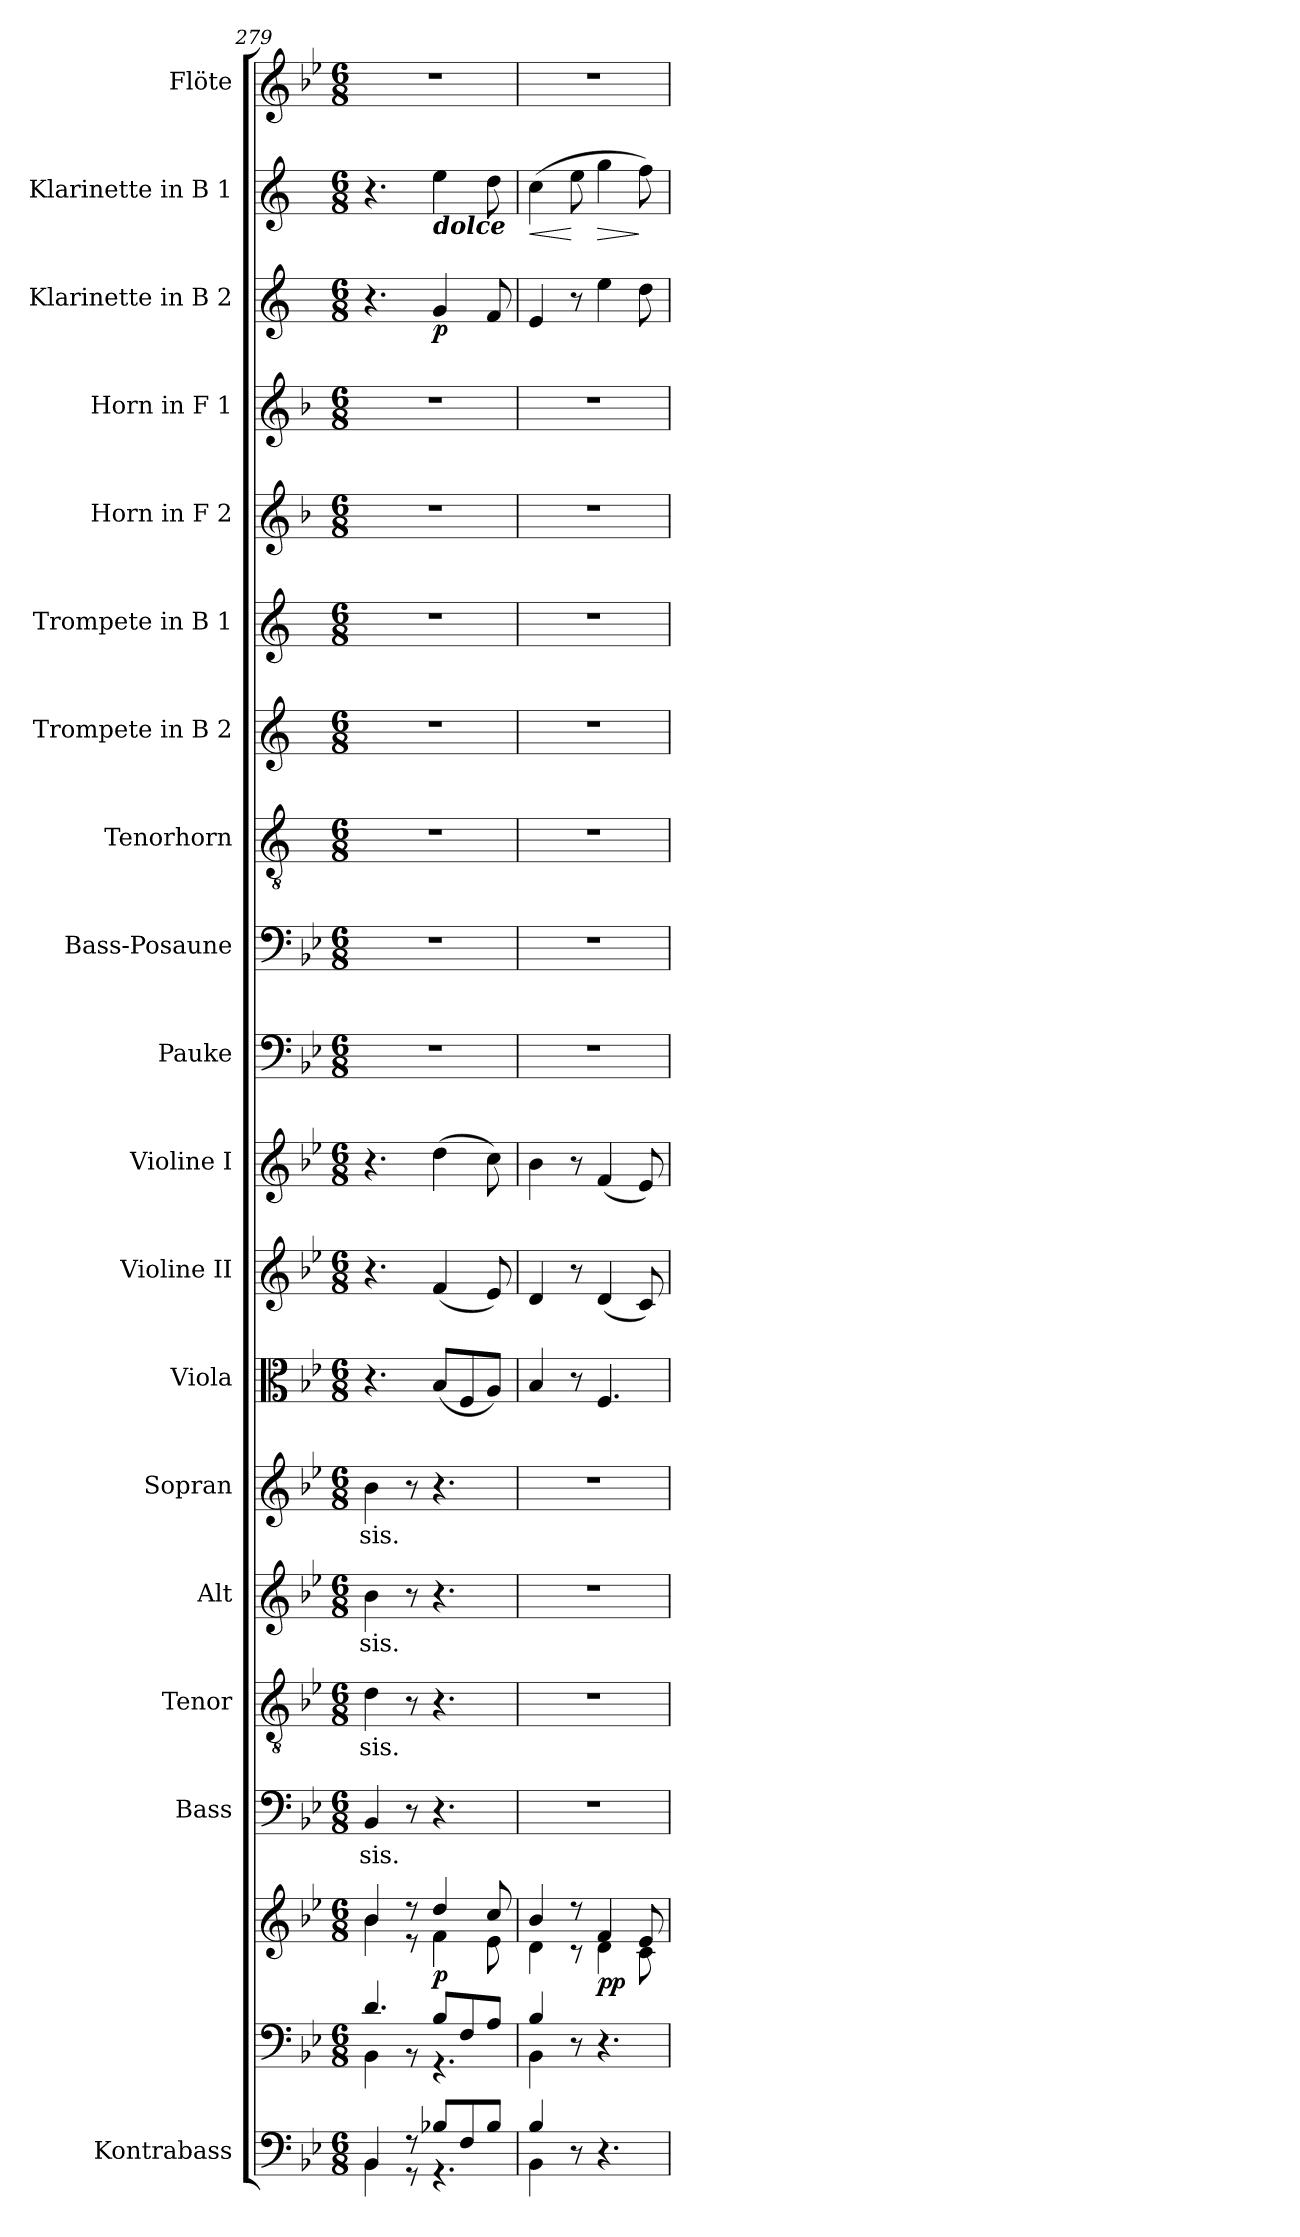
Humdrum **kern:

**kern	**kern	**kern	**dynam	**kern	**text	**kern	**text	**kern	**text	**kern	**text	**kern	**kern	**kern	**kern	**kern	**kern	**kern	**kern	**kern	**kern	**kern	**dynam	**kern	**dynam	**kern
*part19	*part18	*part18	*part18	*part17	*part17	*part16	*part16	*part15	*part15	*part14	*part14	*part13	*part12	*part11	*part10	*part9	*part8	*part7	*part6	*part5	*part4	*part3	*part3	*part2	*part2	*part1
*staff20	*staff19	*staff18	*staff18/19	*staff17	*staff17	*staff16	*staff16	*staff15	*staff15	*staff14	*staff14	*staff13	*staff12	*staff11	*staff10	*staff9	*staff8	*staff7	*staff6	*staff5	*staff4	*staff3	*staff3	*staff2	*staff2	*staff1
*I"Kontrabass	*	*	*	*I"Bass	*	*I"Tenor	*	*I"Alt	*	*I"Sopran	*	*I"Viola	*I"Violine II	*I"Violine I	*I"Pauke	*I"Bass-Posaune	*I"Tenorhorn	*I"Trompete in B 2	*I"Trompete in B 1	*I"Horn in F 2	*I"Horn in F 1	*I"Klarinette in B 2	*	*I"Klarinette in B 1	*	*I"Flöte
*I'Kb.	*	*	*	*I'B	*	*I'T	*	*I'A	*	*I'S	*	*I'Vla.	*I'Vl. II	*I'Vl. I	*I'Pk.	*I'B. Pos.	*I'T	*	*	*I'Hrn. 2	*I'Hrn. 1	*	*	*	*	*I'Fl.
*clefF4	*clefF4	*clefG2	*	*clefF4	*	*clefGv2	*	*clefG2	*	*clefG2	*	*clefC3	*clefG2	*clefG2	*clefF4	*clefF4	*clefGv2	*clefG2	*clefG2	*clefG2	*clefG2	*clefG2	*	*clefG2	*	*clefG2
*ITrd7c12	*	*	*	*	*	*	*	*	*	*	*	*	*	*	*	*	*ITrd1c2	*ITrd1c2	*ITrd1c2	*ITrd4c7	*ITrd4c7	*ITrd1c2	*	*ITrd1c2	*	*
*k[b-e-]	*k[b-e-]	*k[b-e-]	*	*k[b-e-]	*	*k[b-e-]	*	*k[b-e-]	*	*k[b-e-]	*	*k[b-e-]	*k[b-e-]	*k[b-e-]	*k[b-e-]	*k[b-e-]	*k[b-e-]	*k[b-e-]	*k[b-e-]	*k[b-e-]	*k[b-e-]	*k[b-e-]	*	*k[b-e-]	*	*k[b-e-]
*B-:	*B-:	*B-:	*	*B-:	*	*B-:	*	*B-:	*	*B-:	*	*B-:	*B-:	*B-:	*B-:	*B-:	*B-:	*B-:	*B-:	*B-:	*B-:	*B-:	*	*B-:	*	*B-:
*M6/8	*M6/8	*M6/8	*	*M6/8	*	*M6/8	*	*M6/8	*	*M6/8	*	*M6/8	*M6/8	*M6/8	*M6/8	*M6/8	*M6/8	*M6/8	*M6/8	*M6/8	*M6/8	*M6/8	*	*M6/8	*	*M6/8
=279	=279	=279	=279	=279	=279	=279	=279	=279	=279	=279	=279	=279	=279	=279	=279	=279	=279	=279	=279	=279	=279	=279	=279	=279	=279	=279
*^	*^	*^	*	*	*	*	*	*	*	*	*	*	*	*	*	*	*	*	*	*	*	*	*	*	*	*
!	!	!	!	!	!	!	!	!LO:LY:b	!	!LO:LY:b	!	!LO:LY:b	!	!LO:LY:b	!	!	!	!	!	!	!	!	!	!	!	!	!	!	!
4BBB-/	4BBB-\	4.d/	4BB-\	4b-/	4b-\	.	4BB-/	-sis.	4d\	-sis.	4b-\	-sis.	4b-\	-sis.	4.r	4.r	4.r	2.r	2.r	2.r	2.r	2.r	2.r	2.r	4.r	.	4.r	.	2.r
8r	8r	.	8rAA	8r	8r	.	8r	.	8r	.	8r	.	8r	.	.	.	.	.	.	.	.	.	.	.	.	.	.	.	.
!	!	!	!	!	!	!	!	!	!	!	!	!	!	!	!	!	!	!	!	!	!	!	!	!	!	!	!LO:TX:b:Bi:t=dolce	!	!
!	!	!	!	!	!	!LO:DY:b	!	!	!	!	!	!	!	!	!	!	!	!	!	!	!	!	!	!	!	!LO:DY:b	!	!	!
8BB-X/L	4.rGG	8B-/L	4.rGG	4dd/	4f\	p	4.r	.	4.r	.	4.r	.	4.r	.	(<8B-/L	(<4f/	(>4dd\	.	.	.	.	.	.	.	4f/	p	4dd\	.	.
8FF/	.	8F/	.	.	.	.	.	.	.	.	.	.	.	.	8F/	.	.	.	.	.	.	.	.	.	.	.	.	.	.
8BB-/J	.	8A/J	.	8cc/	8e-\	.	.	.	.	.	.	.	.	.	8A/J)	8e-/)	8cc\)	.	.	.	.	.	.	.	8e-/	.	8cc\	.	.
=280	=280	=280	=280	=280	=280	=280	=280	=280	=280	=280	=280	=280	=280	=280	=280	=280	=280	=280	=280	=280	=280	=280	=280	=280	=280	=280	=280	=280	=280
!	!	!	!	!	!	!	!	!	!	!	!	!	!	!	!	!	!	!	!	!	!	!	!	!	!	!	!	!LO:HP:b	!
4BB-/	4BBB-\	4B-/	4BB-\	4b-/	4d\	.	2.r	.	2.r	.	2.r	.	2.r	.	4B-/	4d/	4b-\	2.r	2.r	2.r	2.r	2.r	2.r	2.r	4d/	.	(>4b-\	<	2.r
8r	2ryy	8r	2ryy	8r	8r	.	.	.	.	.	.	.	.	.	8r	8r	8r	.	.	.	.	.	.	.	8r	.	8dd\	[	.
!	!	!	!	!	!	!LO:DY:b	!	!	!	!	!	!	!	!	!	!	!	!	!	!	!	!	!	!	!	!	!	!LO:HP:b	!
4.r	.	4.r	.	4f/	4d\	pp	.	.	.	.	.	.	.	.	4.F/	(<4d/	(<4f/	.	.	.	.	.	.	.	4dd\	.	4ff\	>	.
.	.	.	.	8e-/	8c\	.	.	.	.	.	.	.	.	.	.	8c/)	8e-/)	.	.	.	.	.	.	.	8cc\	.	8ee-\)	]	.
*v	*v	*	*	*	*	*	*	*	*	*	*	*	*	*	*	*	*	*	*	*	*	*	*	*	*	*	*	*	*
*	*v	*v	*	*	*	*	*	*	*	*	*	*	*	*	*	*	*	*	*	*	*	*	*	*	*	*	*	*
*	*	*v	*v	*	*	*	*	*	*	*	*	*	*	*	*	*	*	*	*	*	*	*	*	*	*	*	*
=	=	=	=	=	=	=	=	=	=	=	=	=	=	=	=	=	=	=	=	=	=	=	=	=	=	=
*-	*-	*-	*-	*-	*-	*-	*-	*-	*-	*-	*-	*-	*-	*-	*-	*-	*-	*-	*-	*-	*-	*-	*-	*-	*-	*-
